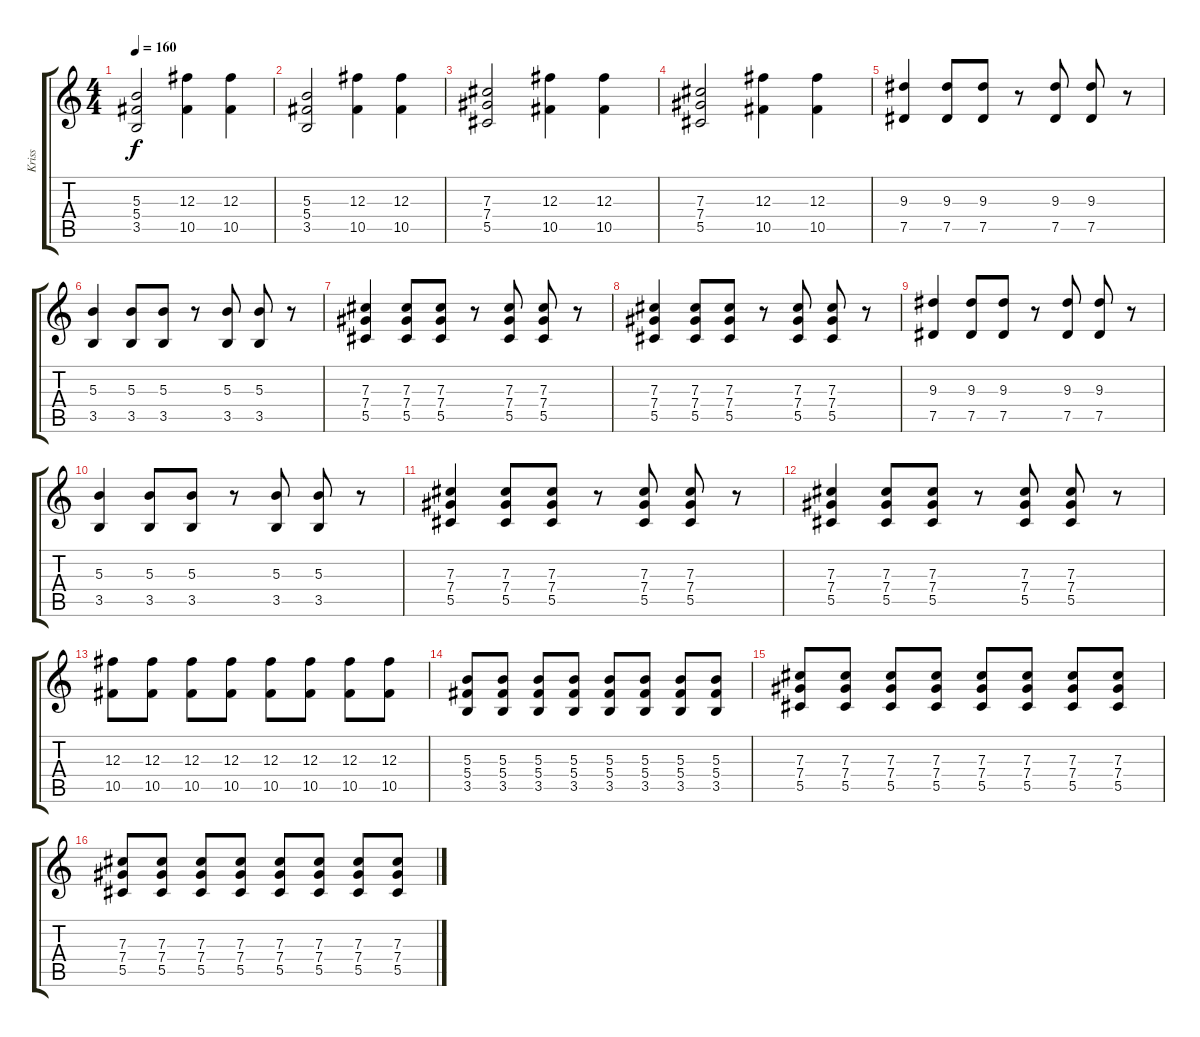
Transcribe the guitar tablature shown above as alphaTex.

\track ("Kriss" "Kriss") {instrument distortionguitar}
\staff {score tabs}
\tuning (Eb4 Bb3 Gb3 Db3 Ab2 Db2) {hide}
\ts (4 4)
\tempo 160
\clef g2
\ks c
(5.3 5.4 3.5).2{dy f} (12.3 10.5).4 (12.3 10.5).4 |
(5.3 5.4 3.5).2 (12.3 10.5).4 (12.3 10.5).4 |
(7.3 7.4 5.5).2 (12.3 10.5).4 (12.3 10.5).4 |
(7.3 7.4 5.5).2 (12.3 10.5).4 (12.3 10.5).4 |
(9.3 7.5).4 (9.3 7.5).8 (9.3 7.5).8 r.8 (9.3 7.5).8 (9.3 7.5).8 r.8 |
(5.3 3.5).4 (5.3 3.5).8 (5.3 3.5).8 r.8 (5.3 3.5).8 (5.3 3.5).8 r.8 |
(7.3 7.4 5.5).4 (7.3 7.4 5.5).8 (7.3 7.4 5.5).8 r.8 (7.3 7.4 5.5).8 (7.3 7.4 5.5).8 r.8 |
(7.3 7.4 5.5).4 (7.3 7.4 5.5).8 (7.3 7.4 5.5).8 r.8 (7.3 7.4 5.5).8 (7.3 7.4 5.5).8 r.8 |
(9.3 7.5).4 (9.3 7.5).8 (9.3 7.5).8 r.8 (9.3 7.5).8 (9.3 7.5).8 r.8 |
(5.3 3.5).4 (5.3 3.5).8 (5.3 3.5).8 r.8 (5.3 3.5).8 (5.3 3.5).8 r.8 |
(7.3 7.4 5.5).4 (7.3 7.4 5.5).8 (7.3 7.4 5.5).8 r.8 (7.3 7.4 5.5).8 (7.3 7.4 5.5).8 r.8 |
(7.3 7.4 5.5).4 (7.3 7.4 5.5).8 (7.3 7.4 5.5).8 r.8 (7.3 7.4 5.5).8 (7.3 7.4 5.5).8 r.8 |
(12.3 10.5).8 (12.3 10.5).8 (12.3 10.5).8 (12.3 10.5).8 (12.3 10.5).8 (12.3 10.5).8 (12.3 10.5).8 (12.3 10.5).8 |
(5.3 5.4 3.5).8 (5.3 5.4 3.5).8 (5.3 5.4 3.5).8 (5.3 5.4 3.5).8 (5.3 5.4 3.5).8 (5.3 5.4 3.5).8 (5.3 5.4 3.5).8 (5.3 5.4 3.5).8 |
(7.3 7.4 5.5).8 (7.3 7.4 5.5).8 (7.3 7.4 5.5).8 (7.3 7.4 5.5).8 (7.3 7.4 5.5).8 (7.3 7.4 5.5).8 (7.3 7.4 5.5).8 (7.3 7.4 5.5).8 |
(7.3 7.4 5.5).8 (7.3 7.4 5.5).8 (7.3 7.4 5.5).8 (7.3 7.4 5.5).8 (7.3 7.4 5.5).8 (7.3 7.4 5.5).8 (7.3 7.4 5.5).8 (7.3 7.4 5.5).8
